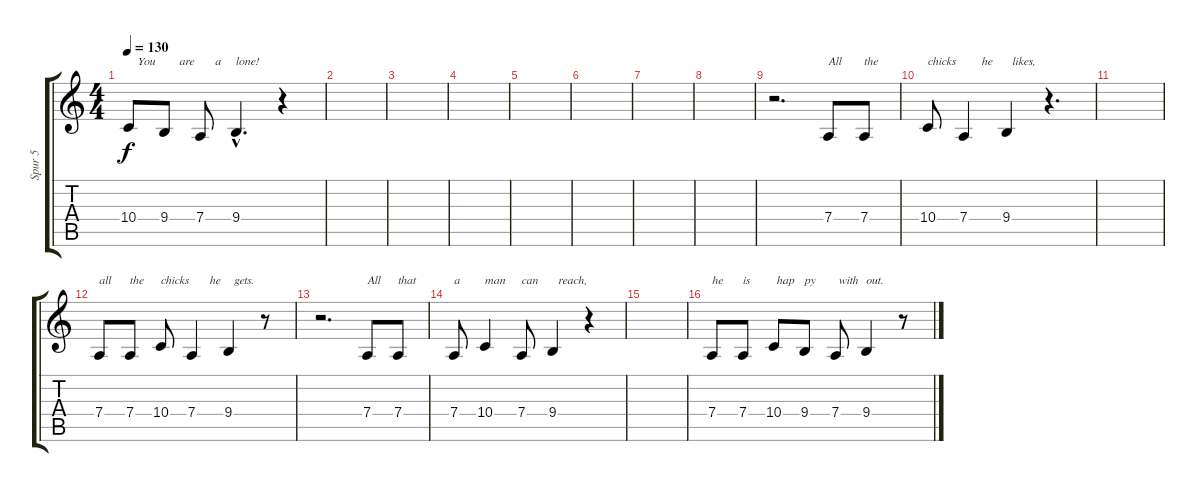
\track ("Spur 5" "Spur 5") {instrument lead6voice}
\staff {score tabs}
\tuning (E4 B3 G3 D3 A2 E2) {hide}
\ts (4 4)
\tempo 130
\clef g2
\ks c
10.4.8{txt "   You" dy f} 9.4.8{txt "     are"} 7.4.8{txt "     a"} 9.4{hac}.4{d txt "lone!"} r.4 |
|
|
|
|
|
|
|
r.2{d} 7.4.8{txt "All"} 7.4.8{txt "the"} |
10.4.8{txt "chicks"} 7.4.4{txt "      he"} 9.4.4{txt "  likes,"} r.4{d} |
|
7.4.8{txt "all"} 7.4.8{txt "the"} 10.4.8{txt "chicks"} 7.4.4{txt "      he"} 9.4.4{txt "  gets."} r.8 |
r.2{d} 7.4.8{txt "All"} 7.4.8{txt "that"} |
7.4.8{txt "a"} 10.4.4{txt "man"} 7.4.8{txt "can"} 9.4.4{txt "  reach,"} r.4 |
|
7.4.8{txt "he"} 7.4.8{txt "is"} 10.4.8{txt " hap"} 9.4.8{txt "py"} 7.4.8{txt " with"} 9.4.4{txt "out."} r.8
